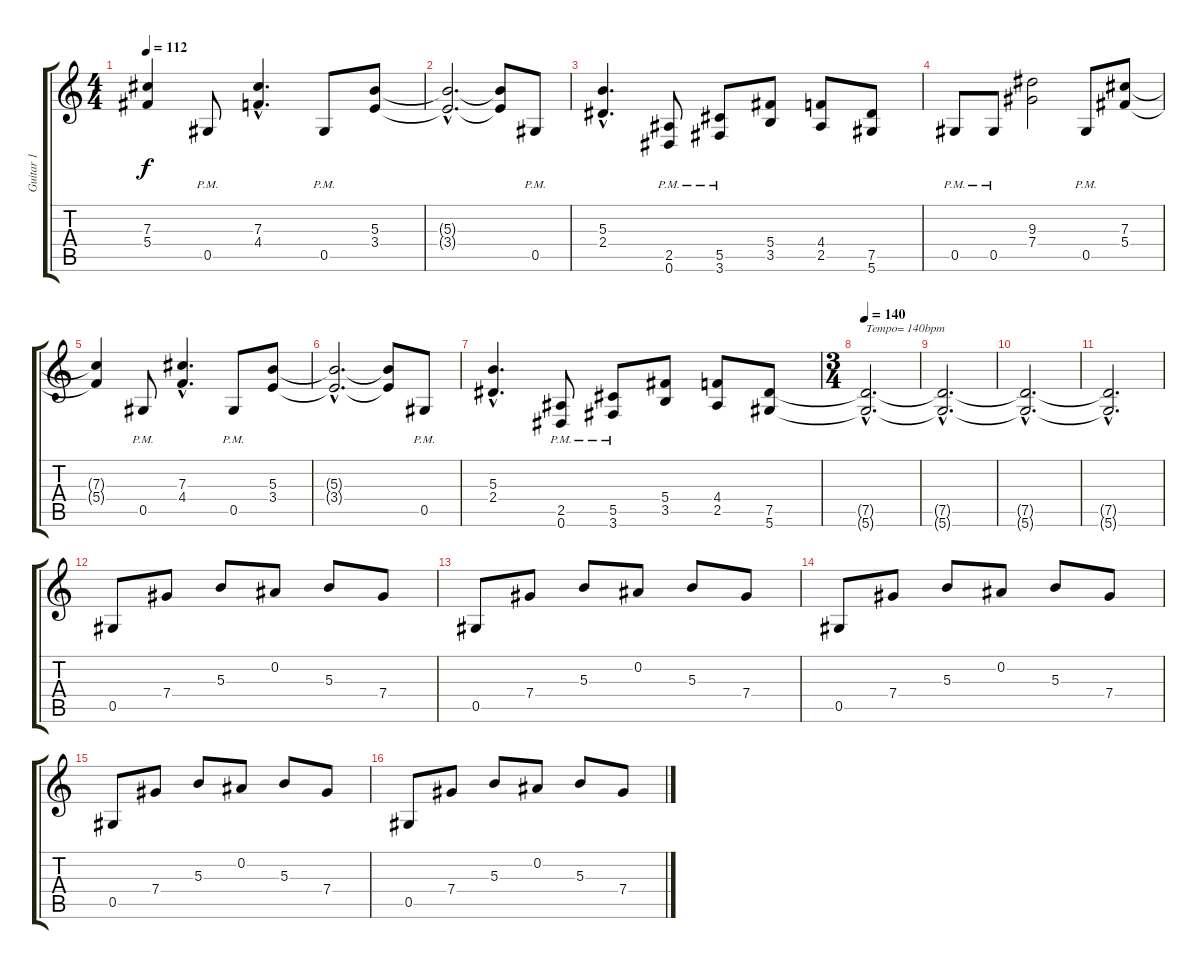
\track ("Guitar 1" "Guitar 1") {instrument acousticguitarsteel}
\staff {score tabs}
\tuning (Eb4 Bb3 Gb3 Db3 Ab2 Eb2) {hide}
\ts (4 4)
\tempo 112
\clef g2
\ks c
(7.3{t} 5.4{t}).4{dy f} 0.5{pm}.8 (7.3{hac} 4.4{hac}).4{d} 0.5{pm}.8 (5.3 3.4).8 |
(5.3{hac t} 3.4{hac t}).2{d} (5.3{t} 3.4{t}).8 0.5{pm}.8 |
(5.3{hac} 2.4{hac}).4{d} (2.5{pm} 0.6{pm}).8 (5.5{pm} 3.6{pm}).8 (5.4 3.5).8 (4.4 2.5).8 (7.5 5.6).8 |
0.5{pm}.8 0.5{pm}.8 (9.3 7.4).2 0.5{pm}.8 (7.3 5.4).8 |
(7.3{t} 5.4{t}).4 0.5{pm}.8 (7.3{hac} 4.4{hac}).4{d} 0.5{pm}.8 (5.3 3.4).8 |
(5.3{hac t} 3.4{hac t}).2{d} (5.3{t} 3.4{t}).8 0.5{pm}.8 |
(5.3{hac} 2.4{hac}).4{d} (2.5{pm} 0.6{pm}).8 (5.5{pm} 3.6{pm}).8 (5.4 3.5).8 (4.4 2.5).8 (7.5 5.6).8 |
\ts (3 4)
\tempo 140
(7.5{hac t} 5.6{hac t}).2{d txt "Tempo= 140bpm"} |
(7.5{hac t} 5.6{hac t}).2{d} |
(7.5{hac t} 5.6{hac t}).2{d} |
(7.5{hac t} 5.6{hac t}).2{d volume 0} |
0.5.8{volume 8 instrument acousticguitarsteel} 7.4.8 5.3.8 0.2.8 5.3.8 7.4.8 |
0.5.8{volume 6} 7.4.8 5.3.8 0.2.8 5.3.8 7.4.8 |
0.5.8 7.4.8 5.3.8 0.2.8 5.3.8 7.4.8 |
0.5.8 7.4.8 5.3.8 0.2.8 5.3.8 7.4.8 |
0.5.8 7.4.8 5.3.8 0.2.8 5.3.8 7.4.8
